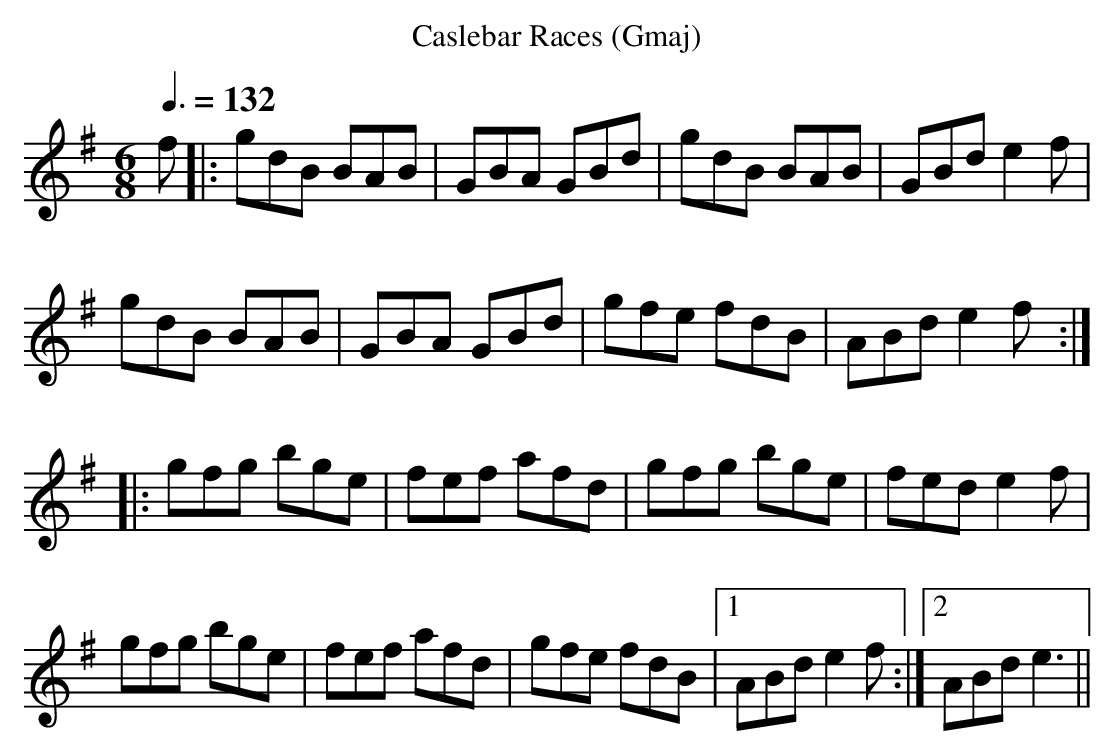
X:1
T:Caslebar Races (Gmaj)
Q:3/8=132
M:6/8
L:1/8
K:Gmaj
f|:gdB BAB|GBA GBd|gdB BAB|GBd e2f|
gdB BAB|GBA GBd|gfe fdB|ABd e2f:|
|:gfg bge|fef afd|gfg bge|fed e2f|
gfg bge|fef afd|gfe fdB|1ABd e2f:|2ABd e3||
